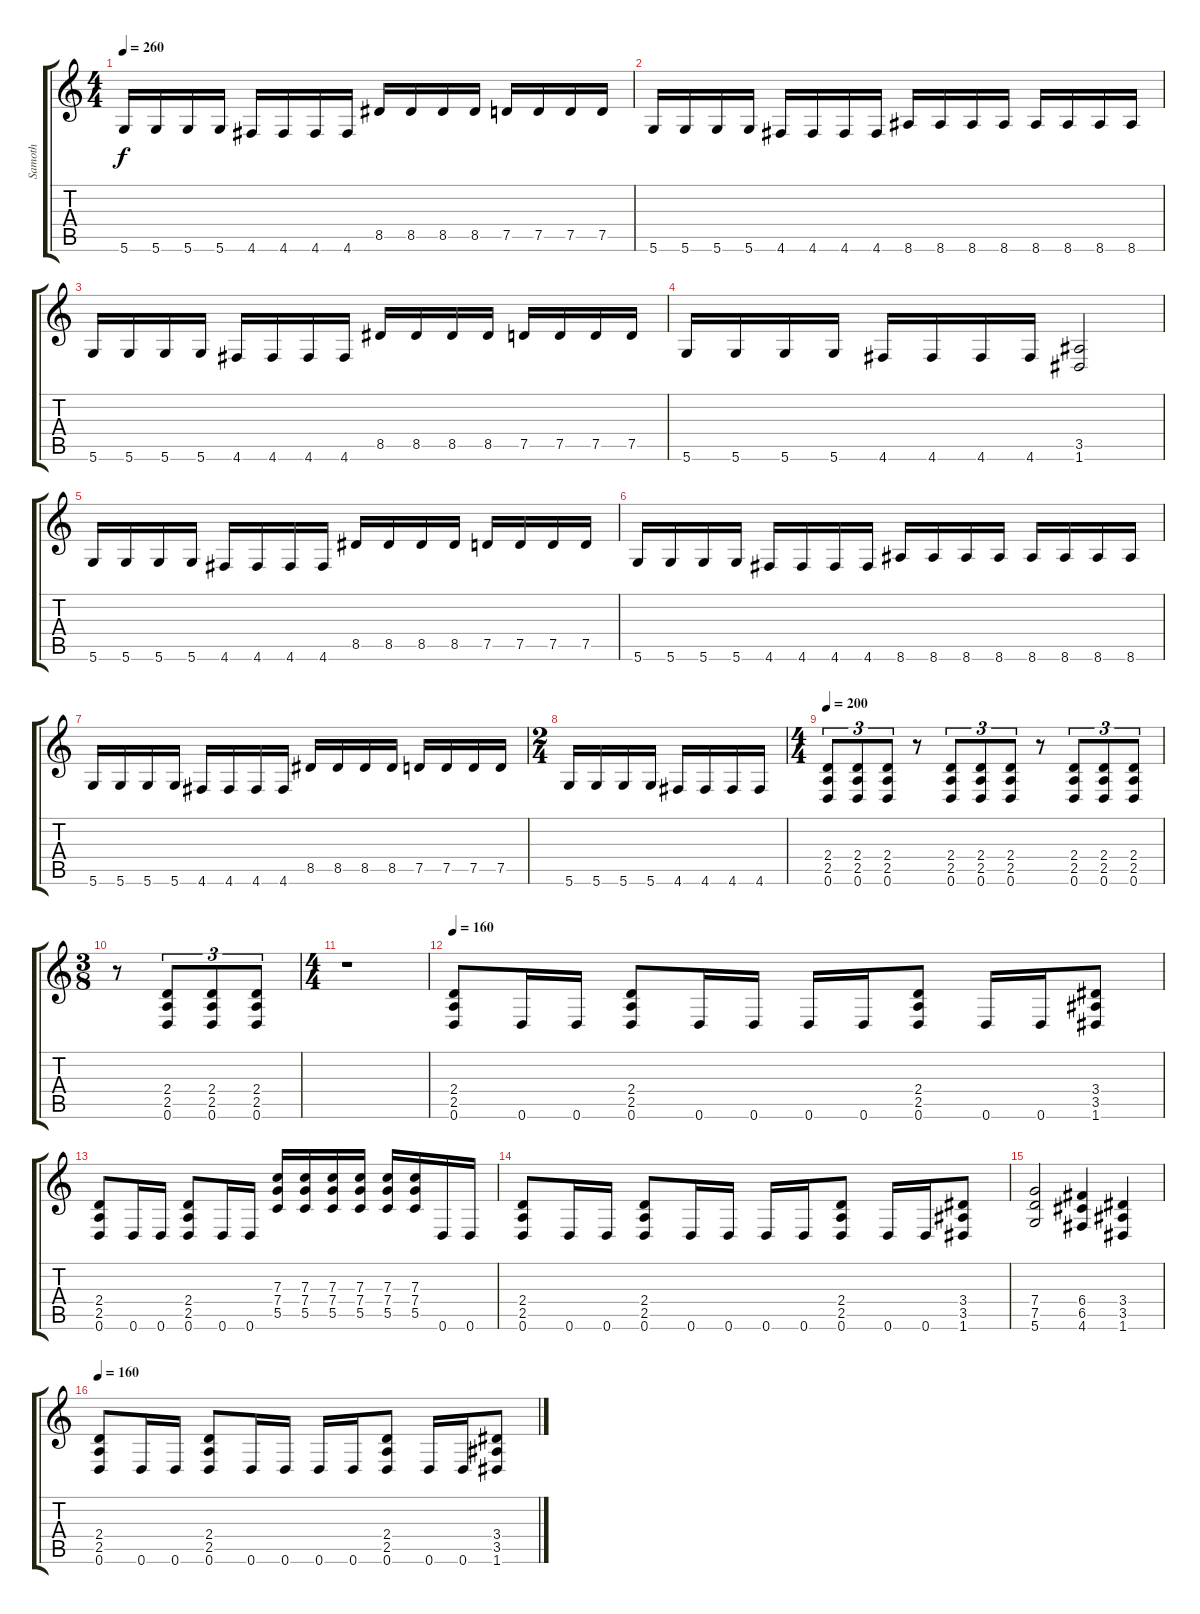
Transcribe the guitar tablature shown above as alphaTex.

\track ("Samoth" "Samoth") {instrument distortionguitar}
\staff {score tabs}
\tuning (D4 A3 F3 C3 G2 D2) {hide}
\ts (4 4)
\tempo 260
\clef g2
\ks c
5.6.16{dy f} 5.6.16 5.6.16 5.6.16 4.6.16 4.6.16 4.6.16 4.6.16 8.5.16 8.5.16 8.5.16 8.5.16 7.5.16 7.5.16 7.5.16 7.5.16 |
5.6.16 5.6.16 5.6.16 5.6.16 4.6.16 4.6.16 4.6.16 4.6.16 8.6.16 8.6.16 8.6.16 8.6.16 8.6.16 8.6.16 8.6.16 8.6.16 |
5.6.16 5.6.16 5.6.16 5.6.16 4.6.16 4.6.16 4.6.16 4.6.16 8.5.16 8.5.16 8.5.16 8.5.16 7.5.16 7.5.16 7.5.16 7.5.16 |
5.6.16 5.6.16 5.6.16 5.6.16 4.6.16 4.6.16 4.6.16 4.6.16 (3.5 1.6).2 |
5.6.16 5.6.16 5.6.16 5.6.16 4.6.16 4.6.16 4.6.16 4.6.16 8.5.16 8.5.16 8.5.16 8.5.16 7.5.16 7.5.16 7.5.16 7.5.16 |
5.6.16 5.6.16 5.6.16 5.6.16 4.6.16 4.6.16 4.6.16 4.6.16 8.6.16 8.6.16 8.6.16 8.6.16 8.6.16 8.6.16 8.6.16 8.6.16 |
5.6.16 5.6.16 5.6.16 5.6.16 4.6.16 4.6.16 4.6.16 4.6.16 8.5.16 8.5.16 8.5.16 8.5.16 7.5.16 7.5.16 7.5.16 7.5.16 |
\ts (2 4)
5.6.16 5.6.16 5.6.16 5.6.16 4.6.16 4.6.16 4.6.16 4.6.16 |
\ts (4 4)
\tempo 200
(2.4 2.5 0.6).8{tu (3 2)} (2.4 2.5 0.6).8{tu (3 2)} (2.4 2.5 0.6).8{tu (3 2)} r.8 (2.4 2.5 0.6).8{tu (3 2)} (2.4 2.5 0.6).8{tu (3 2)} (2.4 2.5 0.6).8{tu (3 2)} r.8 (2.4 2.5 0.6).8{tu (3 2)} (2.4 2.5 0.6).8{tu (3 2)} (2.4 2.5 0.6).8{tu (3 2)} |
\ts (3 8)
r.8 (2.4 2.5 0.6).8{tu (3 2)} (2.4 2.5 0.6).8{tu (3 2)} (2.4 2.5 0.6).8{tu (3 2)} |
\ts (4 4)
r.1 |
\tempo 160
(2.4 2.5 0.6).8{txt " "} 0.6.16 0.6.16 (2.4 2.5 0.6).8 0.6.16 0.6.16 0.6.16 0.6.16 (2.4 2.5 0.6).8 0.6.16 0.6.16 (3.4 3.5 1.6).8 |
(2.4 2.5 0.6).8 0.6.16 0.6.16 (2.4 2.5 0.6).8 0.6.16 0.6.16 (7.3 7.4 5.5).16 (7.3 7.4 5.5).16 (7.3 7.4 5.5).16 (7.3 7.4 5.5).16 (7.3 7.4 5.5).16 (7.3 7.4 5.5).16 0.6.16 0.6.16 |
(2.4 2.5 0.6).8 0.6.16 0.6.16 (2.4 2.5 0.6).8 0.6.16 0.6.16 0.6.16 0.6.16 (2.4 2.5 0.6).8 0.6.16 0.6.16 (3.4 3.5 1.6).8 |
(7.4 7.5 5.6).2 (6.4 6.5 4.6).4 (3.4 3.5 1.6).4 |
\tempo 160
(2.4 2.5 0.6).8{txt " "} 0.6.16 0.6.16 (2.4 2.5 0.6).8 0.6.16 0.6.16 0.6.16 0.6.16 (2.4 2.5 0.6).8 0.6.16 0.6.16 (3.4 3.5 1.6).8
